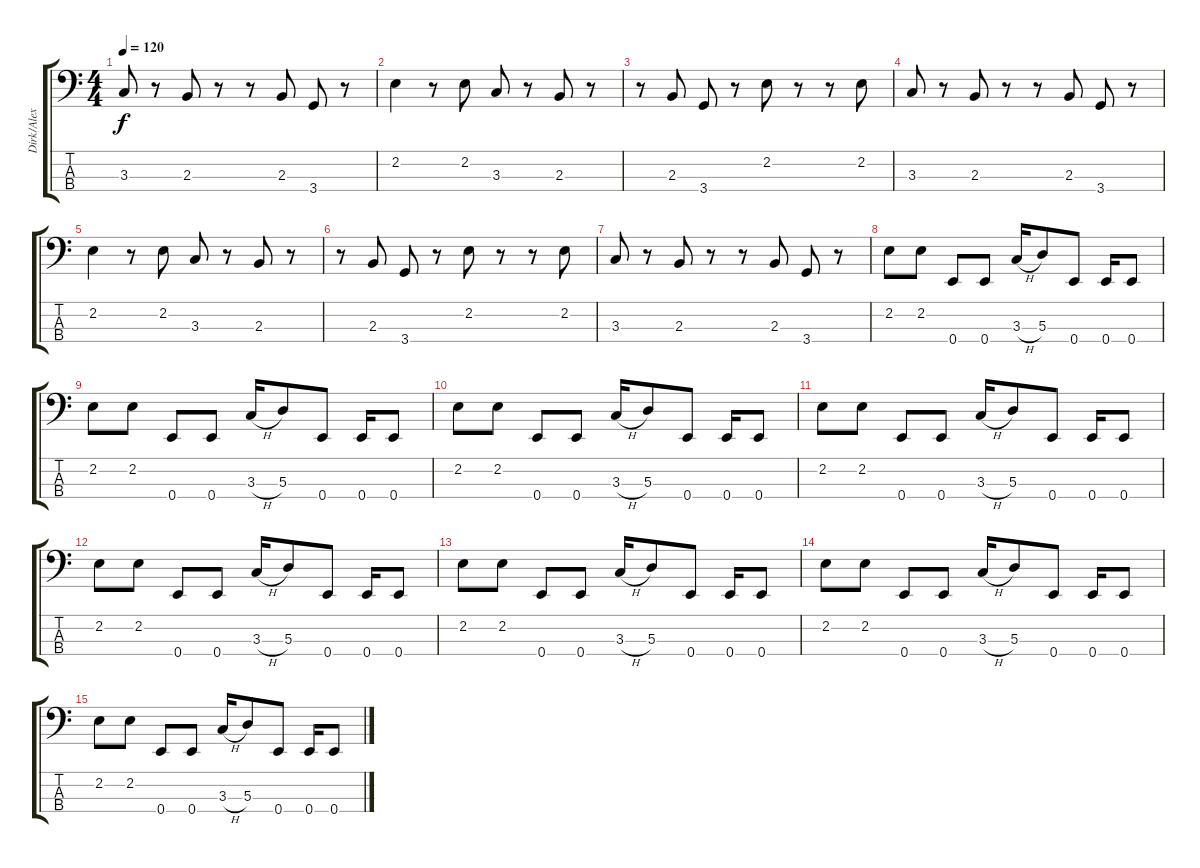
\track ("Dirk/Alex" "Dirk/Alex") {instrument electricbassfinger}
\staff {score tabs}
\tuning (G2 D2 A1 E1) {hide}
\ts (4 4)
\tempo 120
\clef f4
\ks c
3.3.8{dy f} r.8 2.3.8 r.8 r.8 2.3.8 3.4.8 r.8 |
2.2.4{instrument synthbass1} r.8 2.2.8 3.3.8 r.8 2.3.8 r.8 |
r.8 2.3.8 3.4.8 r.8 2.2.8 r.8 r.8 2.2.8 |
3.3.8 r.8 2.3.8 r.8 r.8 2.3.8 3.4.8 r.8 |
2.2.4{instrument synthbass1} r.8 2.2.8 3.3.8 r.8 2.3.8 r.8 |
r.8 2.3.8 3.4.8 r.8 2.2.8 r.8 r.8 2.2.8 |
3.3.8 r.8 2.3.8 r.8 r.8 2.3.8 3.4.8 r.8 |
2.2.8{instrument electricbassfinger} 2.2.8 0.4.8 0.4.8 3.3{h}.16 5.3.8 0.4.8 0.4.16 0.4.8 |
2.2.8 2.2.8 0.4.8 0.4.8 3.3{h}.16 5.3.8 0.4.8 0.4.16 0.4.8 |
2.2.8 2.2.8 0.4.8 0.4.8 3.3{h}.16 5.3.8 0.4.8 0.4.16 0.4.8 |
2.2.8 2.2.8 0.4.8 0.4.8 3.3{h}.16 5.3.8 0.4.8 0.4.16 0.4.8 |
2.2.8 2.2.8 0.4.8 0.4.8 3.3{h}.16 5.3.8 0.4.8 0.4.16 0.4.8 |
2.2.8 2.2.8 0.4.8 0.4.8 3.3{h}.16 5.3.8 0.4.8 0.4.16 0.4.8 |
2.2.8 2.2.8 0.4.8 0.4.8 3.3{h}.16 5.3.8 0.4.8 0.4.16 0.4.8 |
2.2.8 2.2.8 0.4.8 0.4.8 3.3{h}.16 5.3.8 0.4.8 0.4.16 0.4.8
